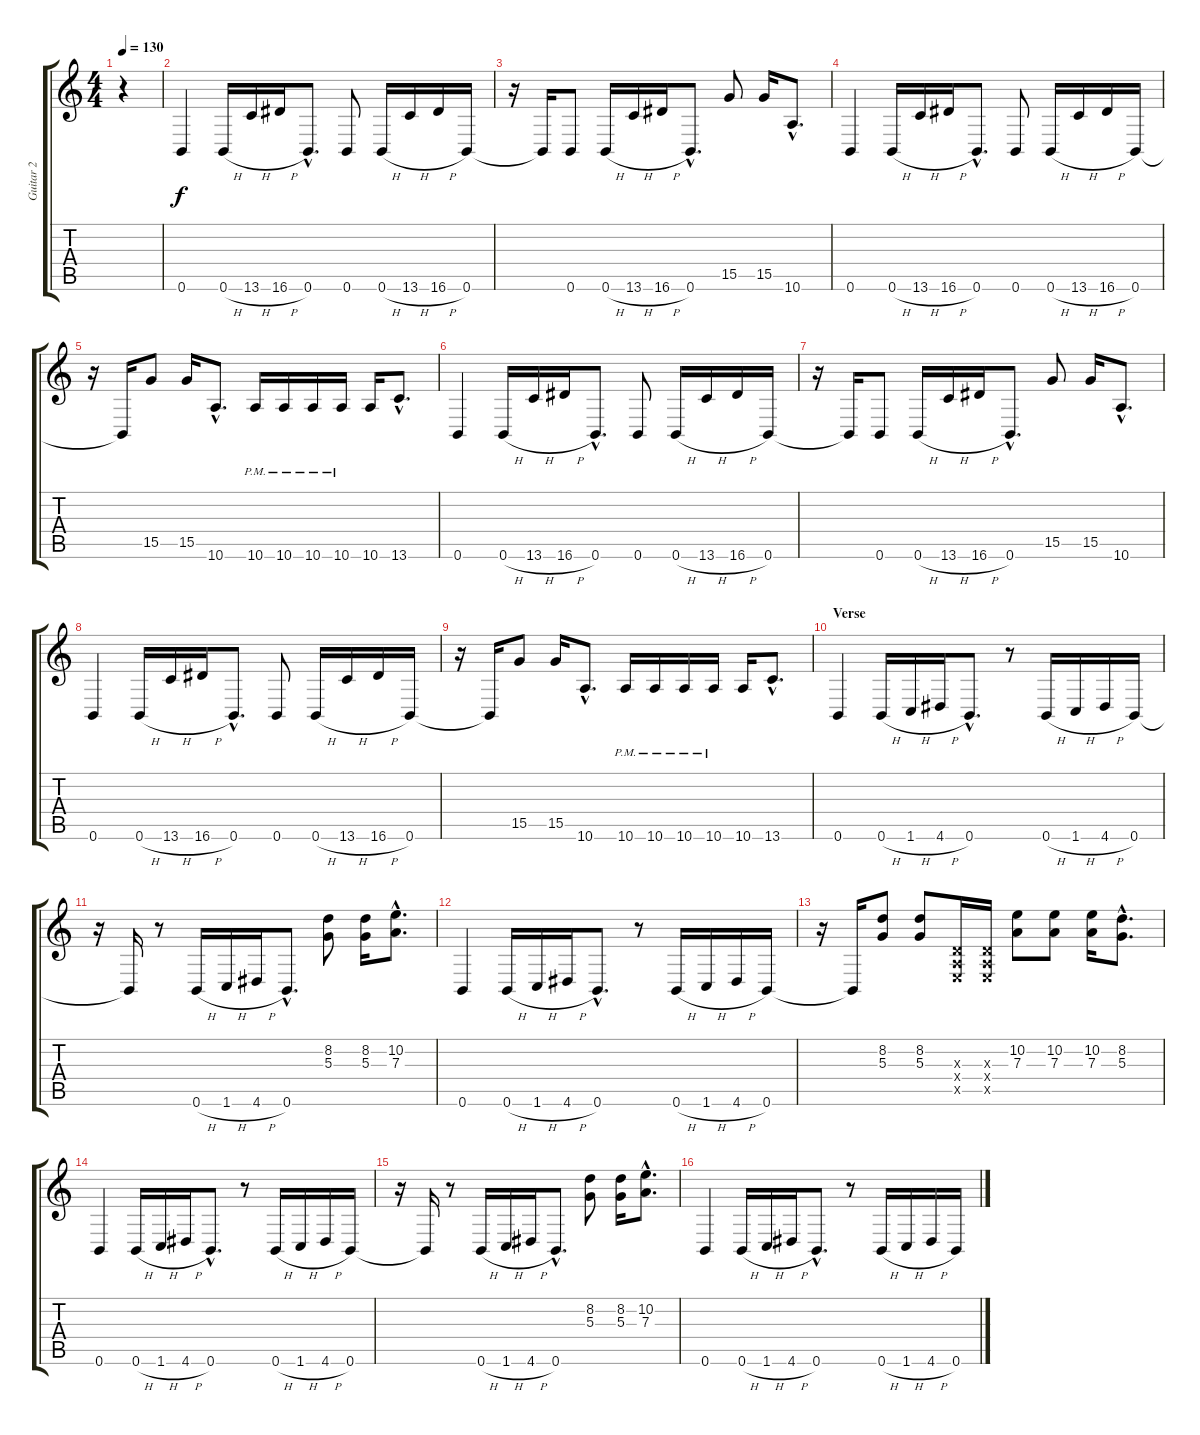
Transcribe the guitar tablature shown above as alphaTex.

\track ("Guitar 2" "Guitar 2") {instrument distortionguitar}
\staff {score tabs}
\tuning (B3 Gb3 D3 A2 E2 B1) {hide}
\ts (4 4)
\tempo 130
\clef g2
\ks c
r.4{dy f instrument distortionguitar} |
0.6.4 0.6{h}.16 13.6{h}.16 16.6{h}.16 0.6{hac}.8{d} 0.6.8 0.6{h}.16 13.6{h}.16 16.6{h}.16 0.6.16 |
r.16 0.6{t}.16 0.6.8 0.6{h}.16 13.6{h}.16 16.6{h}.16 0.6{hac}.8{d} 15.5.8 15.5.16 10.6{hac}.8{d} |
0.6.4 0.6{h}.16 13.6{h}.16 16.6{h}.16 0.6{hac}.8{d} 0.6.8 0.6{h}.16 13.6{h}.16 16.6{h}.16 0.6.16 |
r.16 0.6{t}.16 15.5.8 15.5.16 10.6{hac}.8{d} 10.6{pm}.16 10.6{pm}.16 10.6{pm}.16 10.6{pm}.16 10.6.16 13.6{hac}.8{d} |
0.6.4 0.6{h}.16 13.6{h}.16 16.6{h}.16 0.6{hac}.8{d} 0.6.8 0.6{h}.16 13.6{h}.16 16.6{h}.16 0.6.16 |
r.16 0.6{t}.16 0.6.8 0.6{h}.16 13.6{h}.16 16.6{h}.16 0.6{hac}.8{d} 15.5.8 15.5.16 10.6{hac}.8{d} |
0.6.4 0.6{h}.16 13.6{h}.16 16.6{h}.16 0.6{hac}.8{d} 0.6.8 0.6{h}.16 13.6{h}.16 16.6{h}.16 0.6.16 |
r.16 0.6{t}.16 15.5.8 15.5.16 10.6{hac}.8{d} 10.6{pm}.16 10.6{pm}.16 10.6{pm}.16 10.6{pm}.16 10.6.16 13.6{hac}.8{d} |
\section ("" "Verse")
0.6.4 0.6{h}.16 1.6{h}.16 4.6{h}.16 0.6{hac}.8{d} r.8 0.6{h}.16 1.6{h}.16 4.6{h}.16 0.6.16 |
r.16 0.6{t}.16 r.8 0.6{h}.16 1.6{h}.16 4.6{h}.16 0.6{hac}.8{d} (8.2 5.3).8 (8.2 5.3).16 (10.2{hac} 7.3{hac}).8{d} |
0.6.4 0.6{h}.16 1.6{h}.16 4.6{h}.16 0.6{hac}.8{d} r.8 0.6{h}.16 1.6{h}.16 4.6{h}.16 0.6.16 |
r.16 0.6{t}.16 (8.2 5.3).8 (8.2 5.3).8 (0.3{x} 0.4{x} 0.5{x}).16 (0.3{x} 0.4{x} 0.5{x}).16 (10.2 7.3).8 (10.2 7.3).8 (10.2 7.3).16 (8.2{hac} 5.3{hac}).8{d} |
0.6.4 0.6{h}.16 1.6{h}.16 4.6{h}.16 0.6{hac}.8{d} r.8 0.6{h}.16 1.6{h}.16 4.6{h}.16 0.6.16 |
r.16 0.6{t}.16 r.8 0.6{h}.16 1.6{h}.16 4.6{h}.16 0.6{hac}.8{d} (8.2 5.3).8 (8.2 5.3).16 (10.2{hac} 7.3{hac}).8{d} |
0.6.4 0.6{h}.16 1.6{h}.16 4.6{h}.16 0.6{hac}.8{d} r.8 0.6{h}.16 1.6{h}.16 4.6{h}.16 0.6.16
